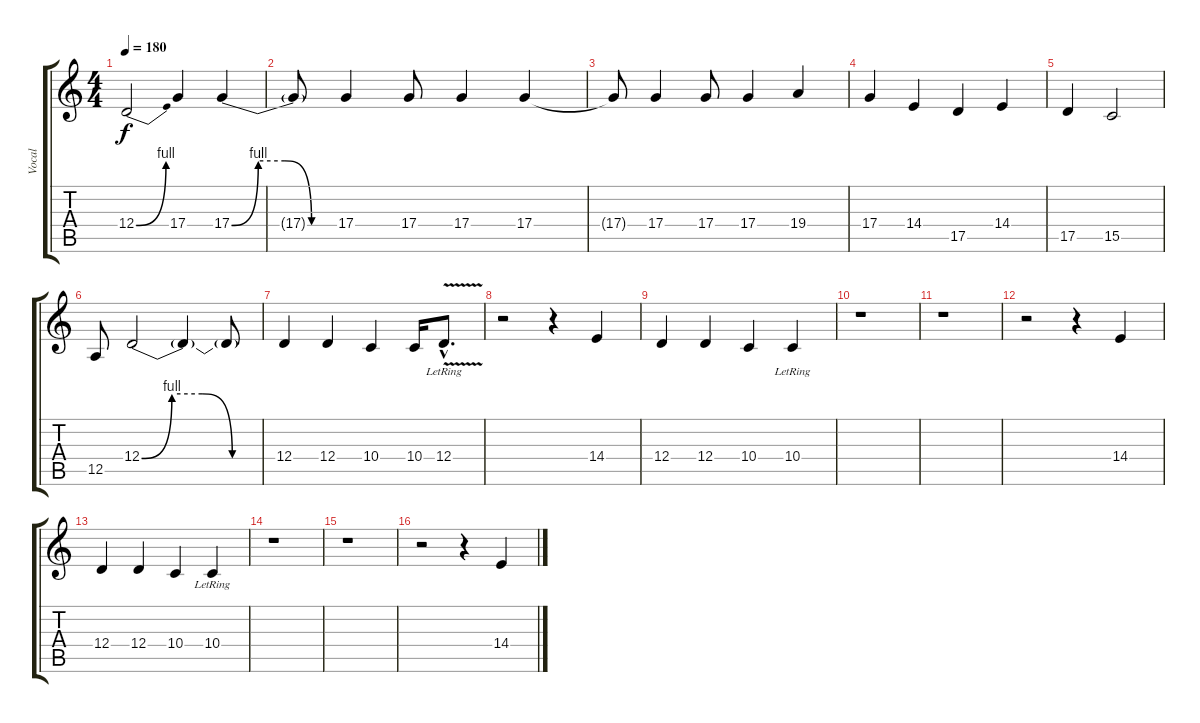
\track ("Vocal" "Vocal") {instrument lead2sawtooth}
\staff {score tabs}
\tuning (E4 B3 G3 D3 A2 E2) {hide}
\ts (4 4)
\tempo 180
\clef g2
\ks c
12.4{be (bend 0 0 60 4)}.2{dy f} 17.4.4 17.4{be (custom 0 0 15 4 30 4 45 0 60 0)}.4 |
17.4{t}.8 17.4.4 17.4.8 17.4.4 17.4.4 |
17.4{t}.8 17.4.4 17.4.8 17.4.4 19.4.4 |
17.4.4 14.4.4 17.5.4 14.4.4 |
17.5.4 15.5.2 |
12.5.8 12.4{be (custom 0 0 15 4 30 4 45 0 60 0)}.2 12.4{t}.4 12.4{t}.8 |
12.4.4 12.4.4 10.4.4 10.4.16 12.4{v hac lr}.8{d} |
r.2 r.4 14.4.4 |
12.4.4 12.4.4 10.4.4 10.4{lr}.4 |
r.1 |
r.1 |
r.2 r.4 14.4.4 |
12.4.4 12.4.4 10.4.4 10.4{lr}.4 |
r.1 |
r.1 |
r.2 r.4 14.4.4
